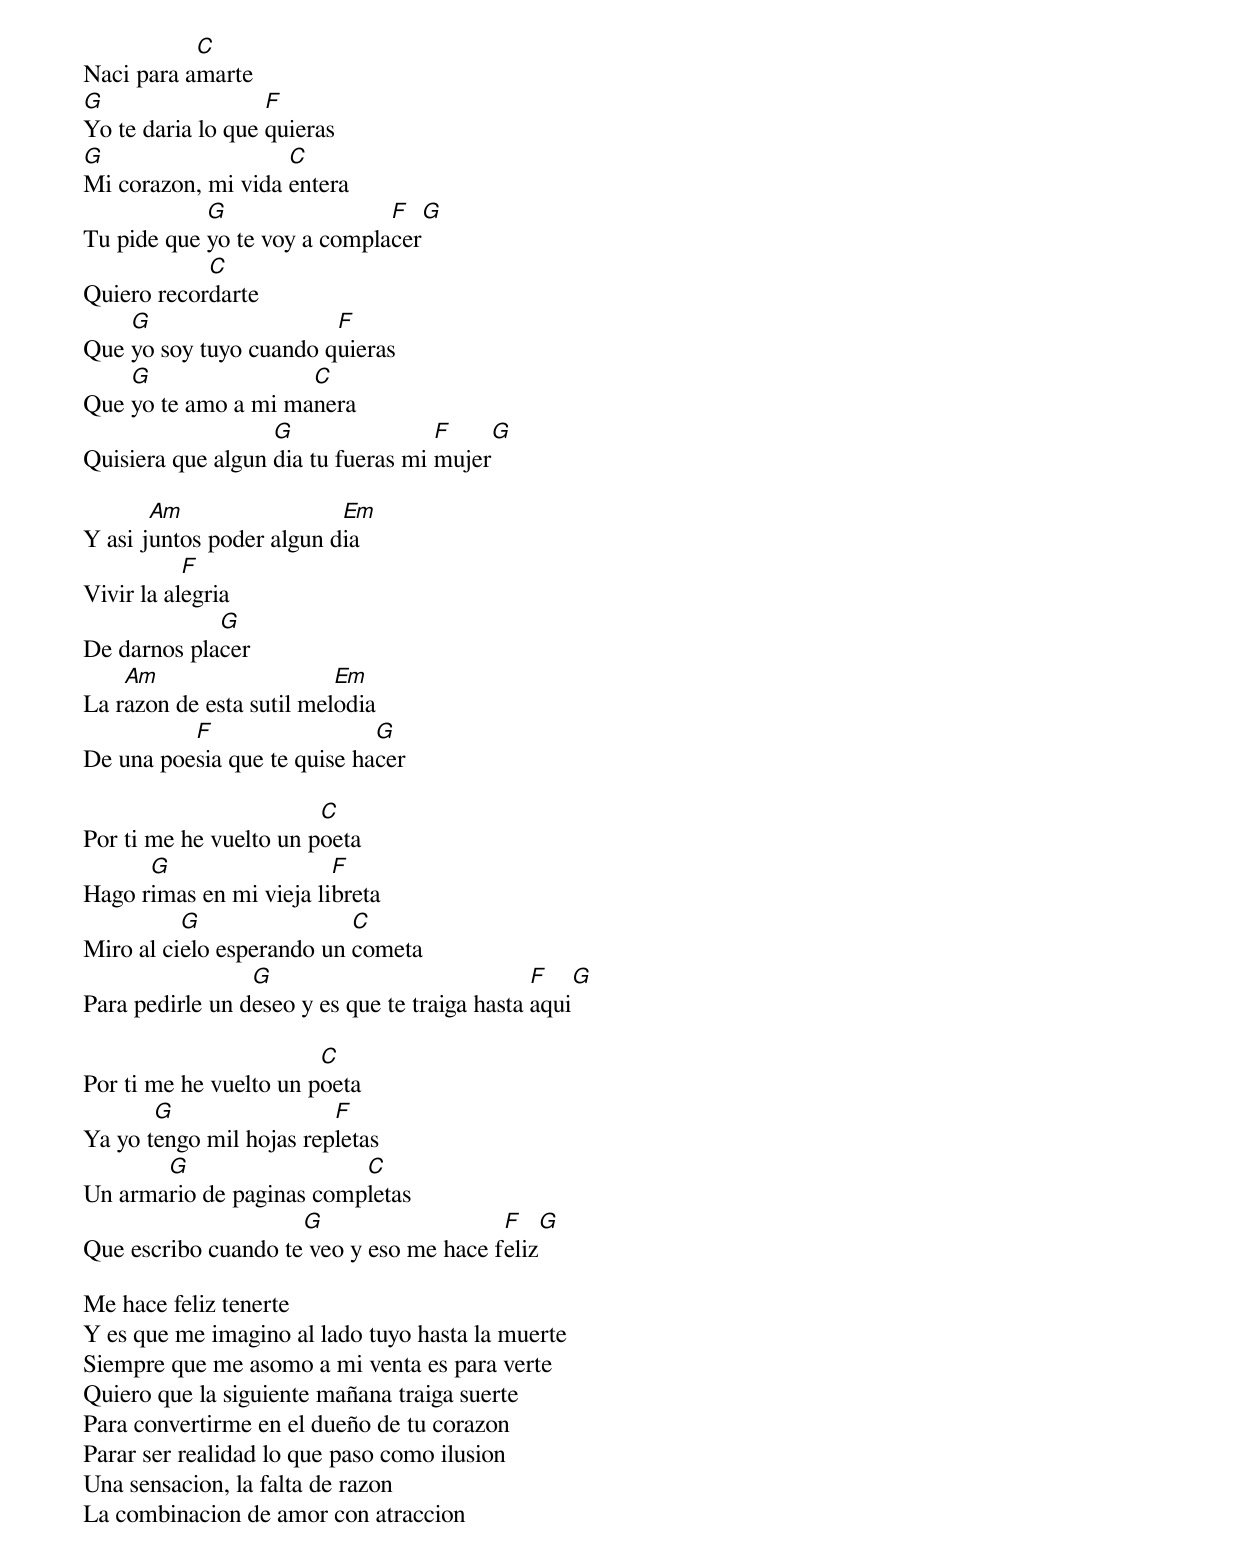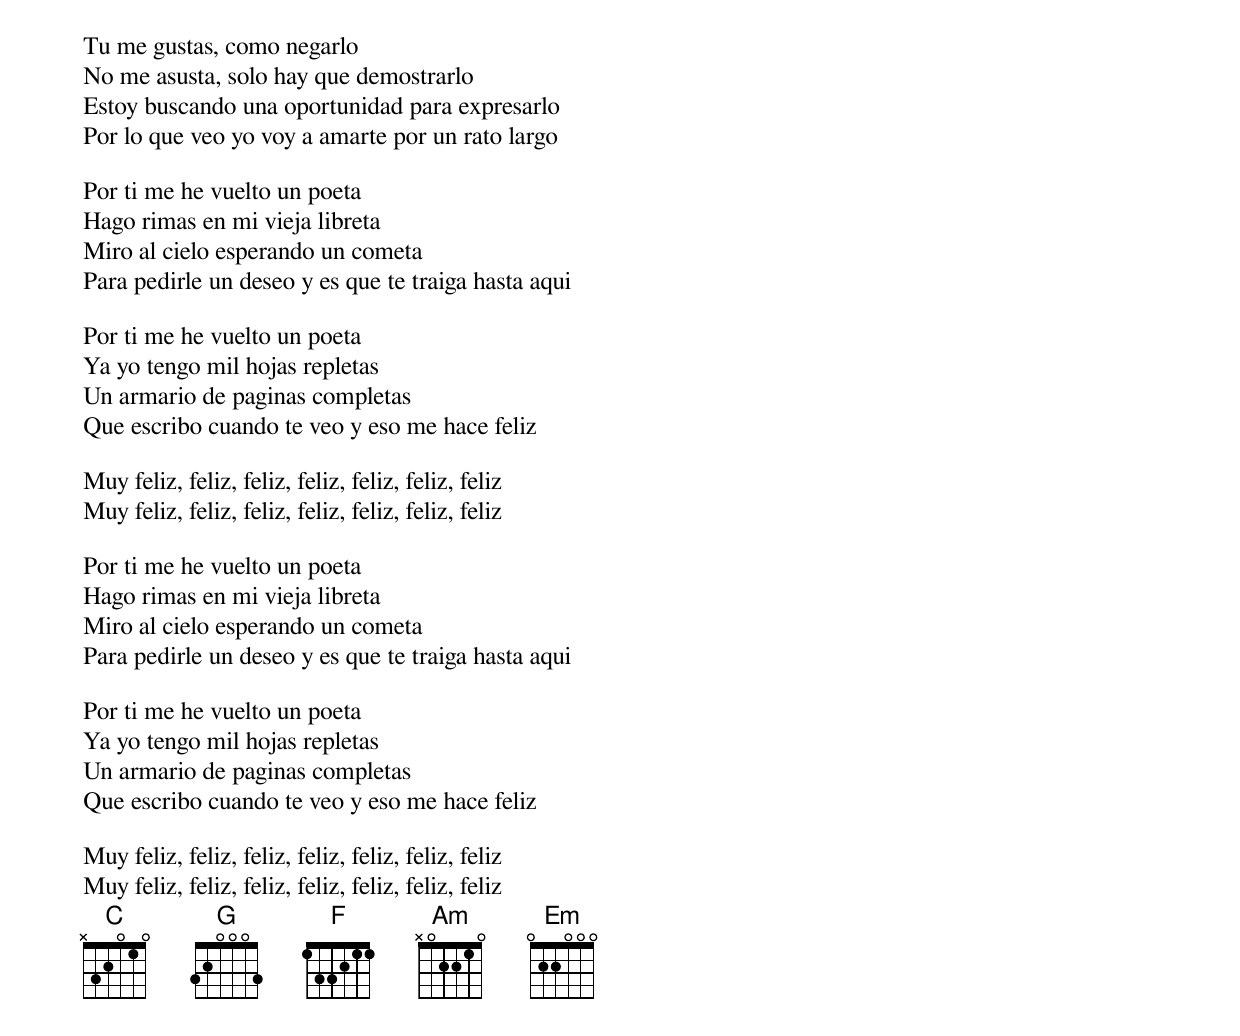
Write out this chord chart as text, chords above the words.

           C
Naci para amarte
G                  F
Yo te daria lo que quieras
G                   C
Mi corazon, mi vida entera
            G                 F    G
Tu pide que yo te voy a complacer
            C
Quiero recordarte
    G                   F
Que yo soy tuyo cuando quieras
    G                C
Que yo te amo a mi manera
                   G                F        G
Quisiera que algun dia tu fueras mi mujer

       Am                 Em
Y asi juntos poder algun dia
           F
Vivir la alegria
             G
De darnos placer
    Am                    Em
La razon de esta sutil melodia
          F                  G
De una poesia que te quise hacer

                        C
Por ti me he vuelto un poeta
      G                  F
Hago rimas en mi vieja libreta
          G                C
Miro al cielo esperando un cometa
                 G                             F       G
Para pedirle un deseo y es que te traiga hasta aqui

                        C
Por ti me he vuelto un poeta
       G                 F
Ya yo tengo mil hojas repletas
       G                  C
Un armario de paginas completas
                     G                   F        G
Que escribo cuando te veo y eso me hace feliz

Me hace feliz tenerte
Y es que me imagino al lado tuyo hasta la muerte
Siempre que me asomo a mi venta es para verte
Quiero que la siguiente mañana traiga suerte
Para convertirme en el dueño de tu corazon
Parar ser realidad lo que paso como ilusion
Una sensacion, la falta de razon
La combinacion de amor con atraccion
Tu me gustas, como negarlo
No me asusta, solo hay que demostrarlo
Estoy buscando una oportunidad para expresarlo
Por lo que veo yo voy a amarte por un rato largo

Por ti me he vuelto un poeta
Hago rimas en mi vieja libreta
Miro al cielo esperando un cometa
Para pedirle un deseo y es que te traiga hasta aqui

Por ti me he vuelto un poeta
Ya yo tengo mil hojas repletas
Un armario de paginas completas
Que escribo cuando te veo y eso me hace feliz

Muy feliz, feliz, feliz, feliz, feliz, feliz, feliz
Muy feliz, feliz, feliz, feliz, feliz, feliz, feliz

Por ti me he vuelto un poeta
Hago rimas en mi vieja libreta
Miro al cielo esperando un cometa
Para pedirle un deseo y es que te traiga hasta aqui

Por ti me he vuelto un poeta
Ya yo tengo mil hojas repletas
Un armario de paginas completas
Que escribo cuando te veo y eso me hace feliz

Muy feliz, feliz, feliz, feliz, feliz, feliz, feliz
Muy feliz, feliz, feliz, feliz, feliz, feliz, feliz
